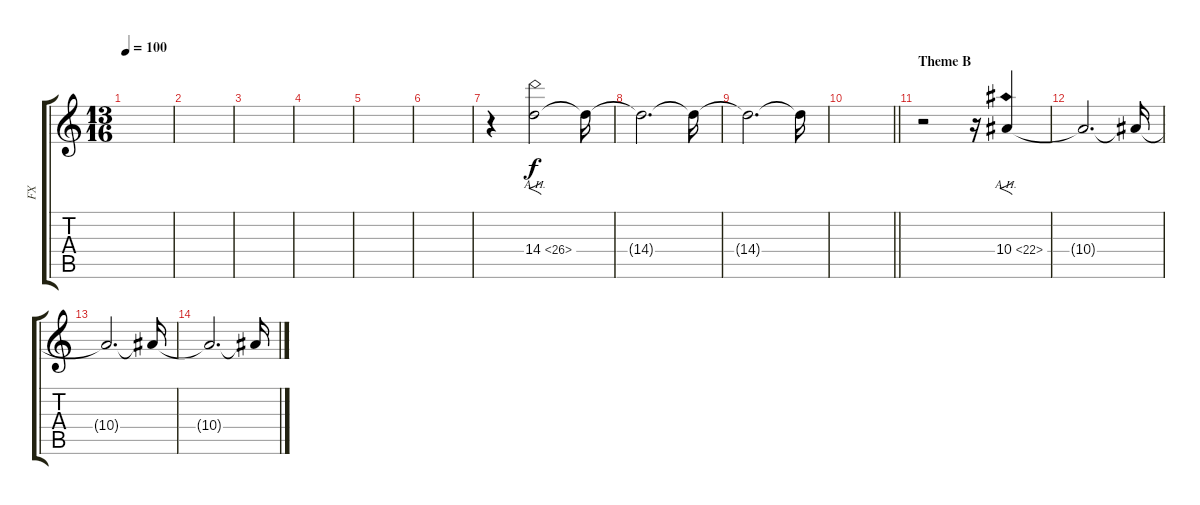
\track ("FX" "FX") {instrument distortionguitar}
\staff {score tabs}
\tuning (D4 A3 F3 C3 G2 C2) {hide}
\ts (13 16)
\tempo 100
\clef g2
\ks c
|
|
|
|
|
|
r.4{volume 2 balance 16} 14.4{ah 12}.2{f} 14.4{t}.16 |
14.4{t}.2{d} 14.4{t}.16 |
14.4{t}.2{d volume 0} 14.4{t}.16 |
\barLineRight lightlight
|
\section ("" "Theme B")
r.2{volume 3} r.16 10.4{ah 12}.4{f} |
10.4{t}.2{d} 10.4{t}.16 |
10.4{t}.2{d} 10.4{t}.16 |
10.4{t}.2{d volume 0} 10.4{t}.16
